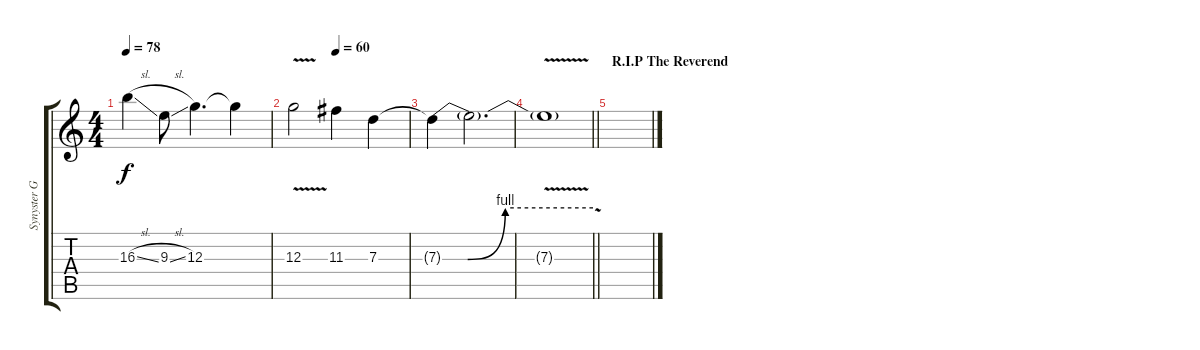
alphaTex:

\track ("Synyster Gates Dis." "Synyster G") {instrument distortionguitar}
\staff {score tabs}
\tuning (E4 B3 G3 D3 A2 D2) {hide}
\ts (4 4)
\tempo 78
\clef g2
\ks c
16.3{sl}.4{dy f} 9.3{sl}.8 12.3.4{d} 12.3{t}.4 |
\tempo (60 0.375)
12.3{v}.2 11.3.4 7.3.4 |
7.3{be (custom 0 0 10 0 25 4 60 4) t}.4 7.3{t}.2{d volume 0} |
\barLineRight lightlight
7.3{v t}.1 |
\section ("" "R.I.P The Reverend")
